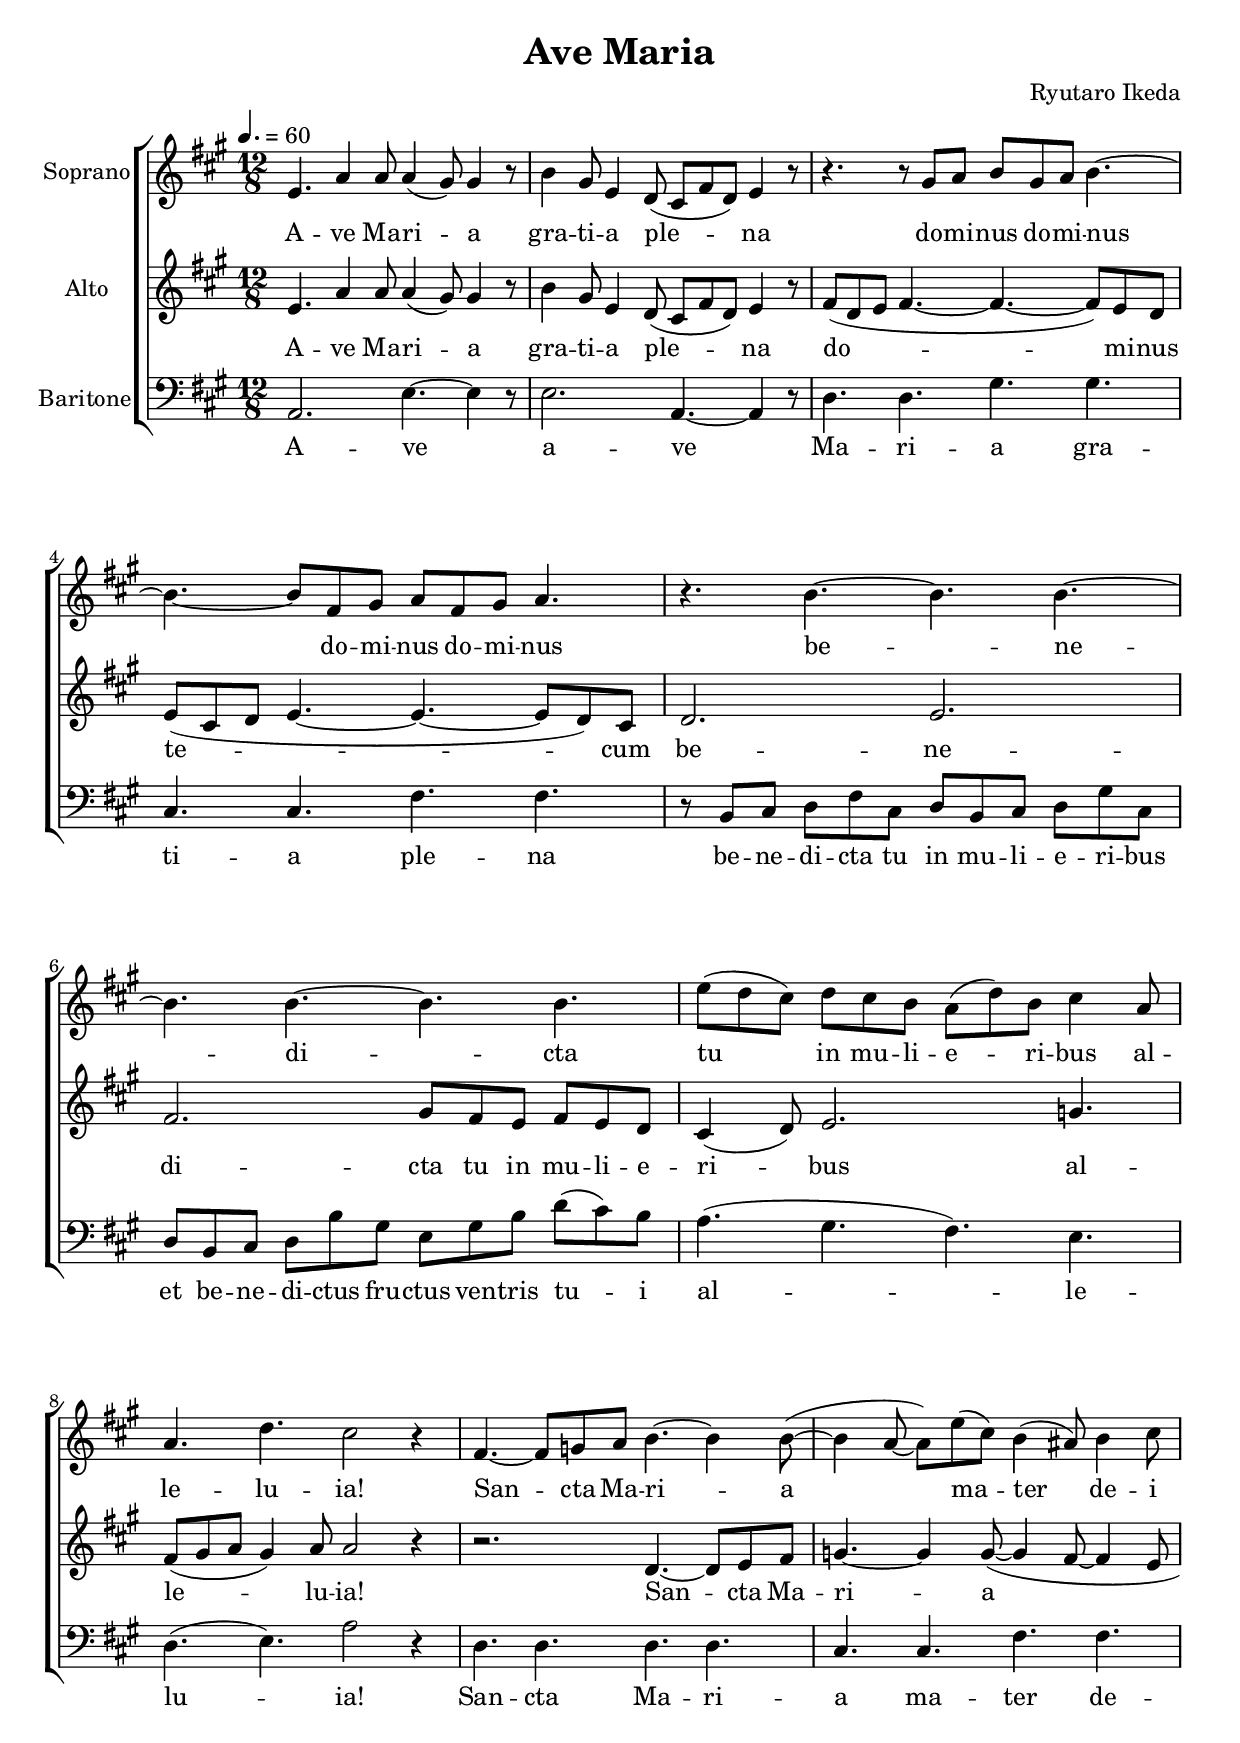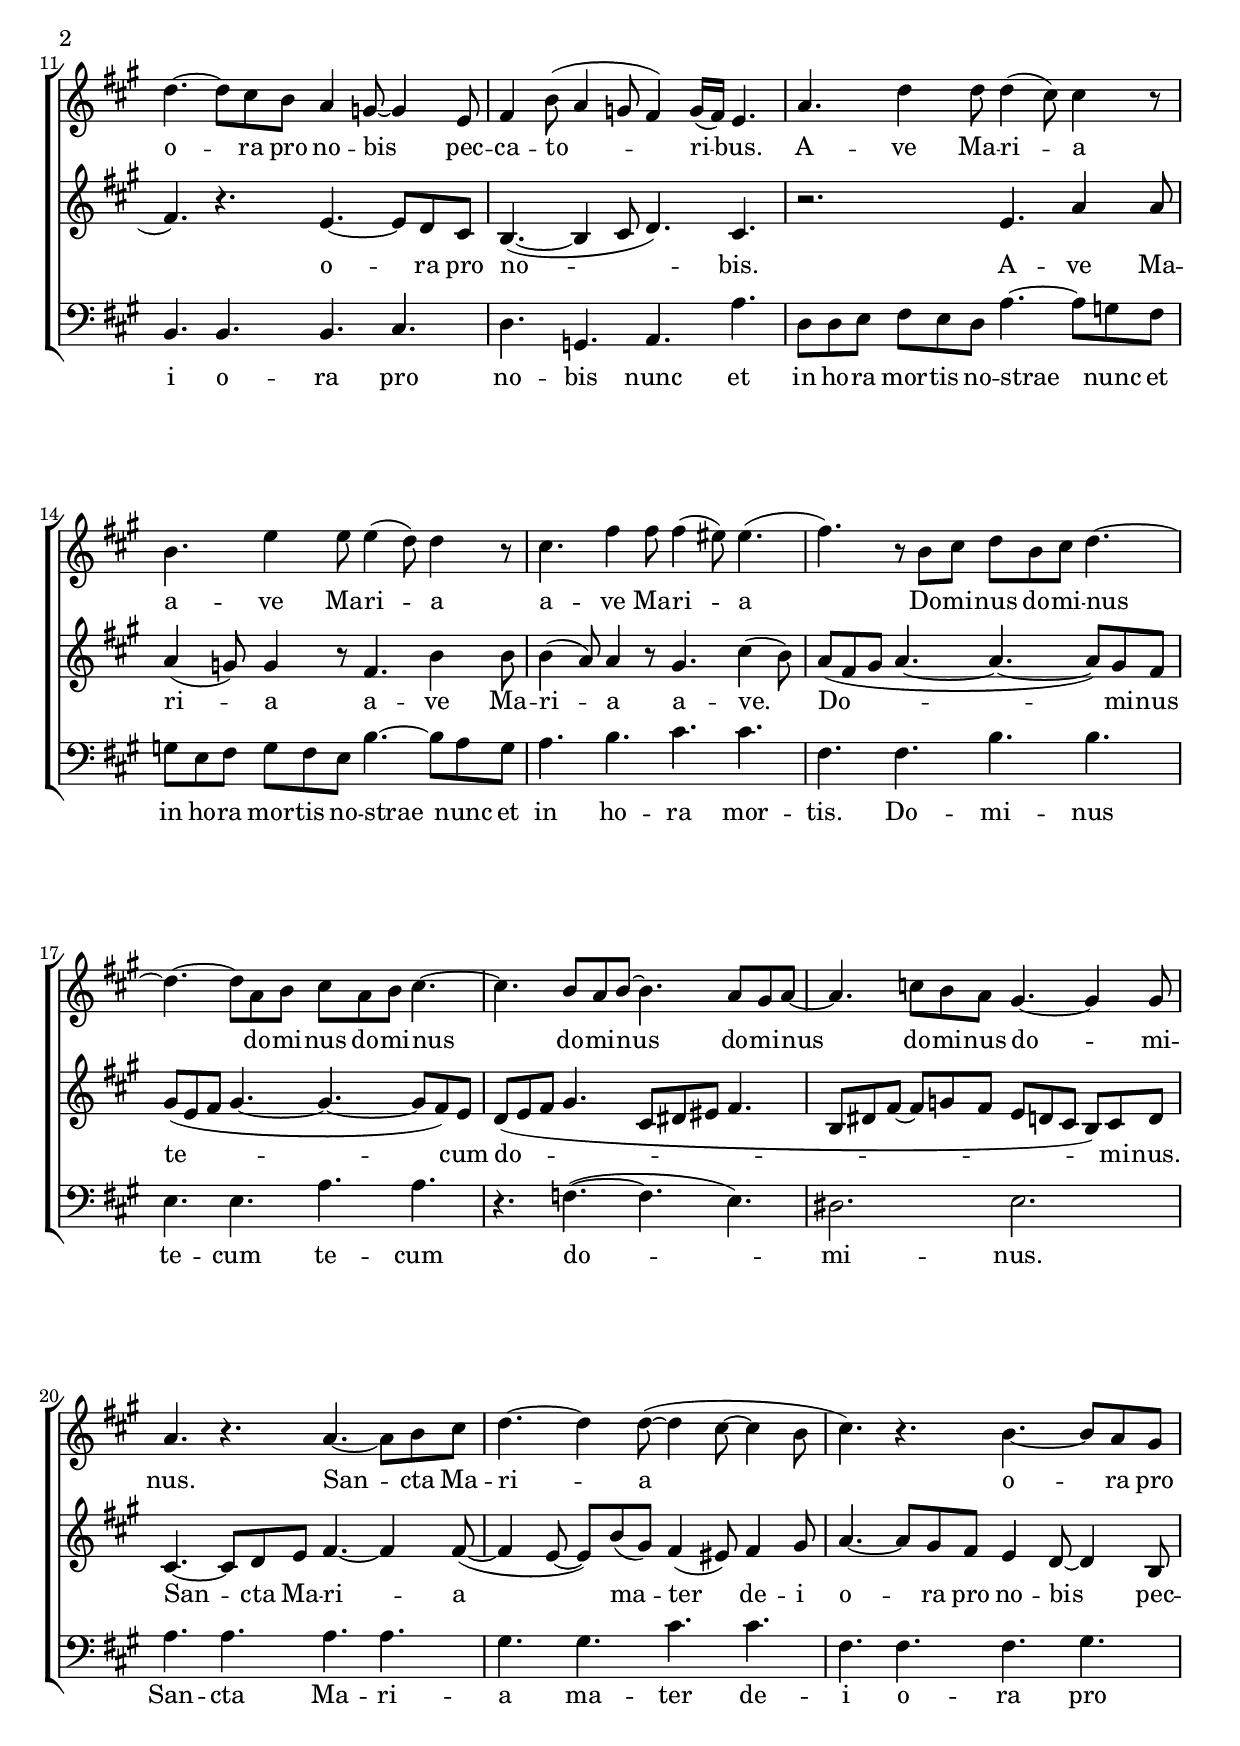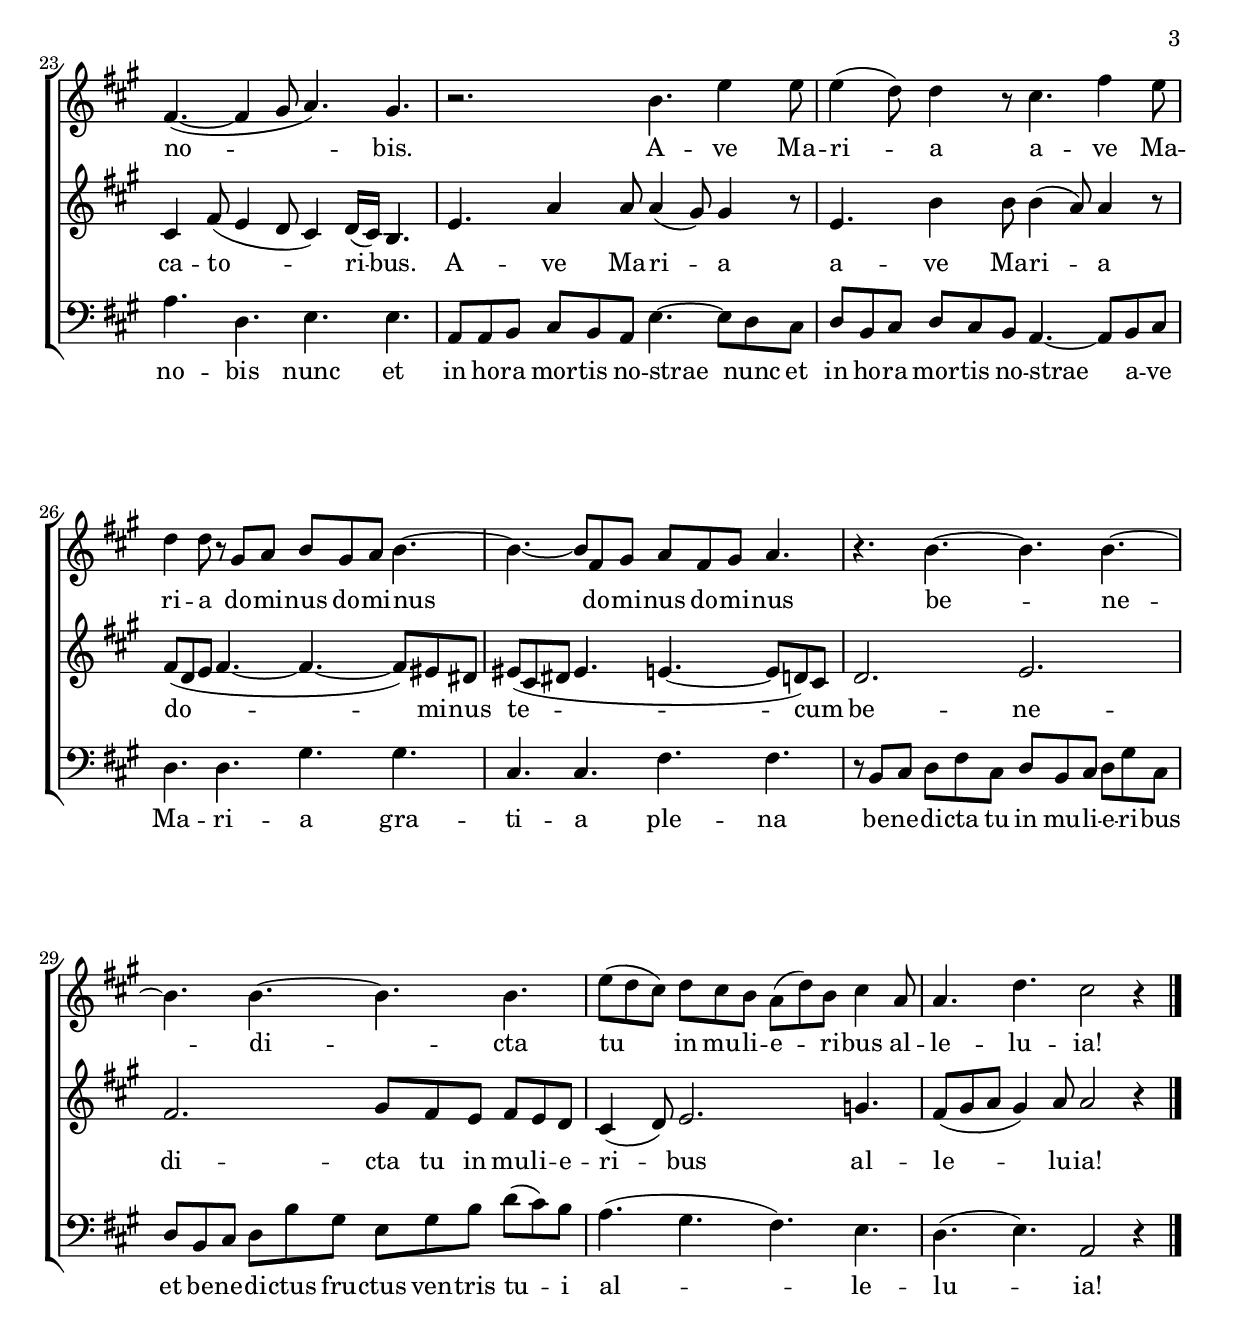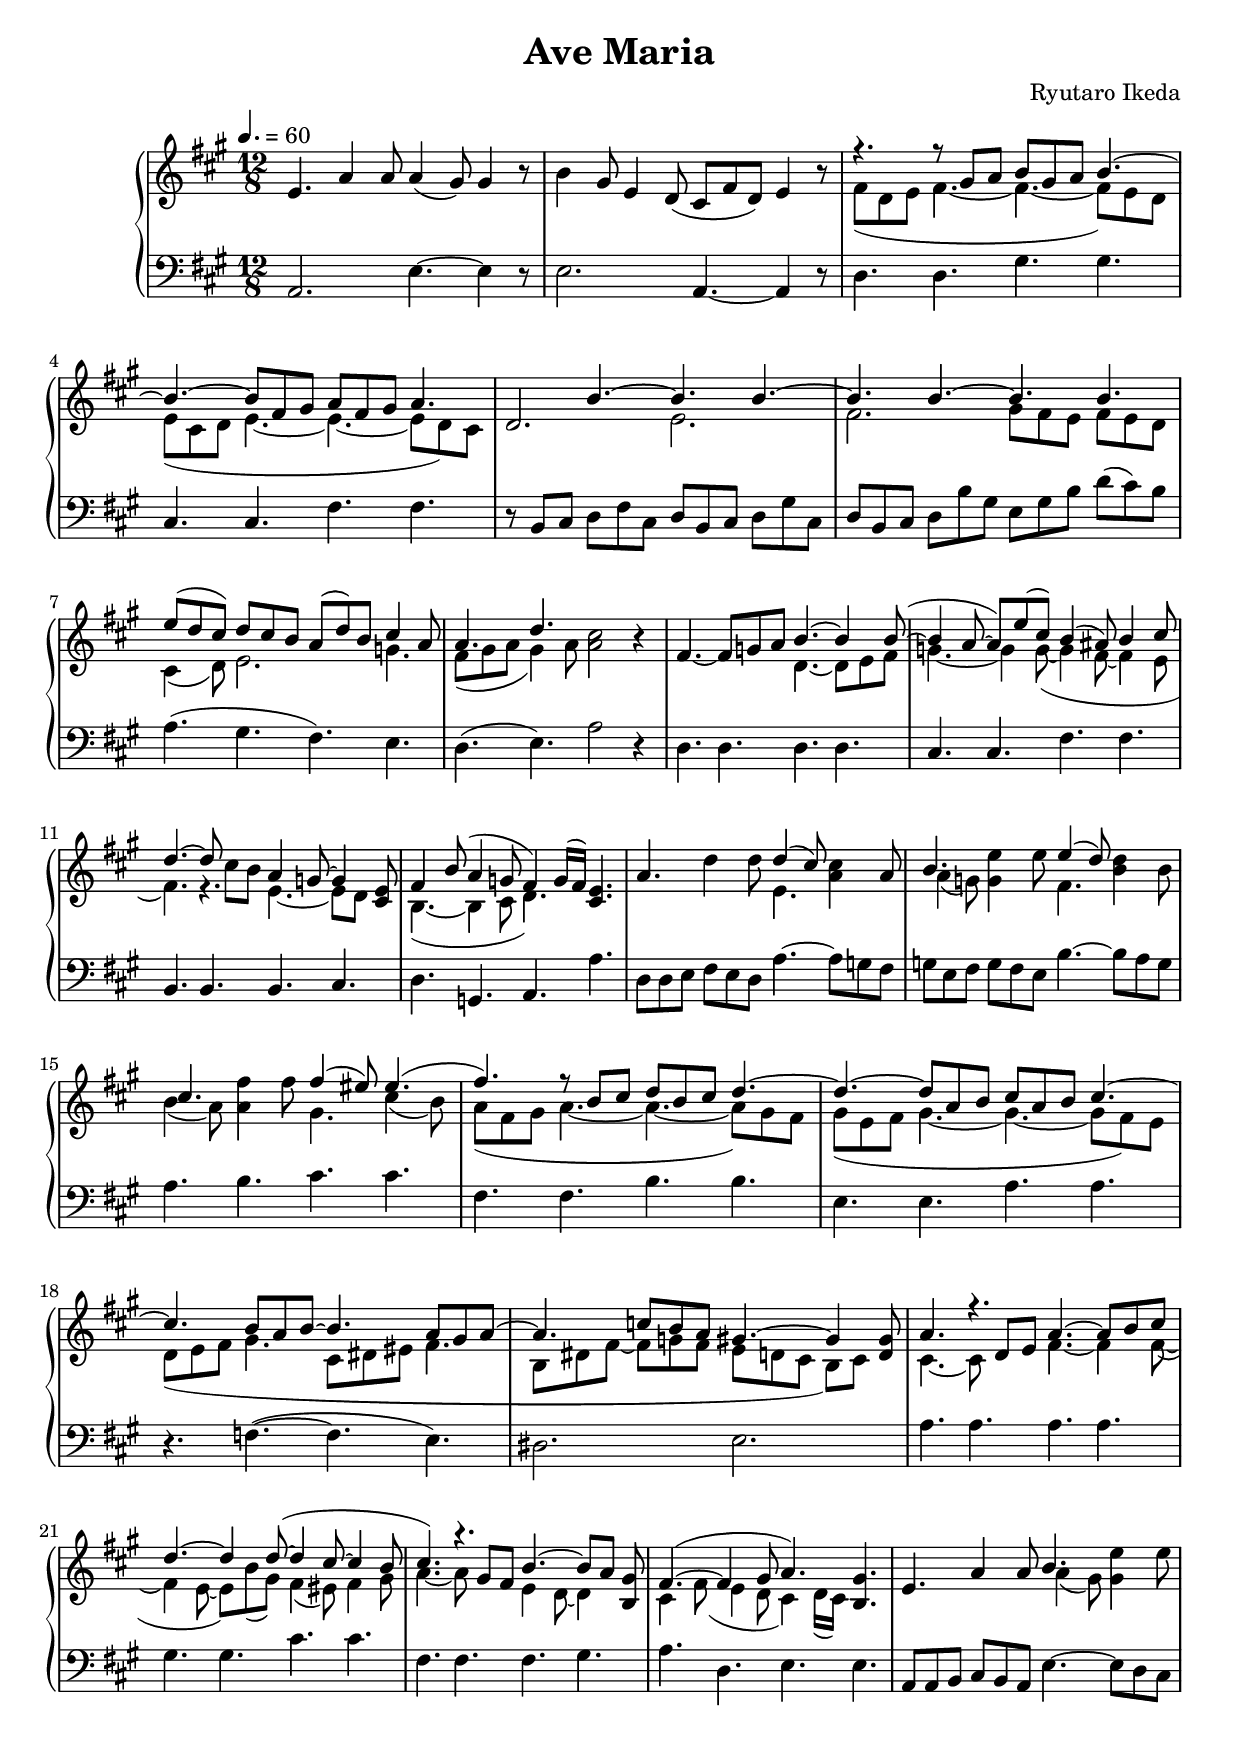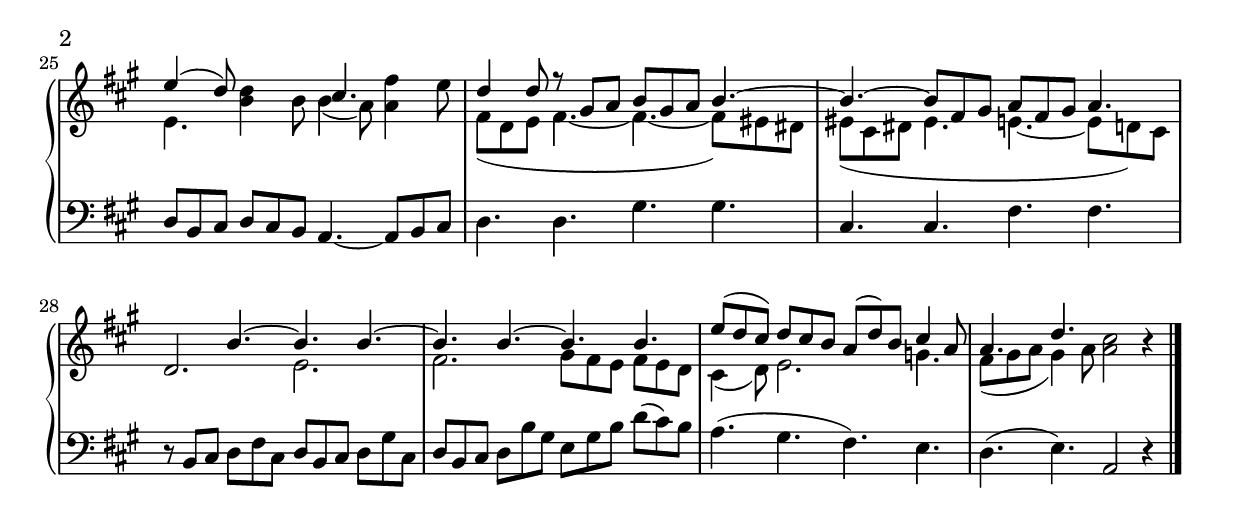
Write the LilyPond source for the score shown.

\version "2.18.2"

speed = 60

normal_tempo = {
	\time 12/8
	\tempo 4. = \speed
}

global = {
	\key a \major
	\normal_tempo
}

soprano_music = \relative c' {
	e4. a4 a8 a4( gis8) gis4 r8 |
	b4 gis8 e4 d8( cis8 fis8 d8) e4 r8 |

	r4. r8 gis8 a8 b8 gis8 a8 b4.~ |
	b4.~ b8 fis8 gis8 a8 fis8 gis8 a4. |

	r4. b4.~ b4. b4.~ |
	b4. b4.~ b4. b4. |
	e8( d8 cis8) d8 cis8 b8 a8( d8) b8 cis4 a8 |
	a4. d4. cis2 r4 |

	fis,4.~ fis8 g8 a8 b4.~ b4 b8~( |
	b4 a8~ a8) e'8( cis8) b4( ais8) b4 cis8 |
	d4.~ d8 cis8 b8 a4 g8~ g4 e8 |
	fis4 b8( a4 g8 fis4)  g16( fis16) e4. |

	a4. d4 d8 d4( cis8) cis4 r8 |
	b4. e4 e8 e4( d8) d4 r8 |
	cis4. fis4 fis8 fis4( eis8) eis4.( |

	fis4.) r8 b,8 cis8 d8 b8 cis8 d4.~ |
	d4.~ d8 a8 b8 cis8 a8 b8 cis4.~ |

	cis4. b8 a8 b8~ b4. a8 gis8 a8~ |
	a4. c8 b8 a8 gis4.~ gis4 gis8 |

	a4. r4. a4.~ a8 b8 cis8 |
	d4.~ d4 d8(~ d4 cis8~ cis4 b8 |
	cis4.) r4. b4.~ b8 a8 gis8 |
	fis4.~( fis4 gis8 a4.) gis4. |

	r2. b4. e4 e8 |
	e4( d8) d4 r8 cis4. fis4 e8 |

	d4 d8 r8 gis,8 a8 b8 gis8 a8 b4.~ |
	b4.~ b8 fis8 gis8 a8 fis8 gis8 a4. |

	r4. b4.~ b4. b4.~ |
	b4. b4.~ b4. b4. |
	e8( d8 cis8) d8 cis8 b8 a8( d8) b8 cis4 a8 |
	a4. d4. cis2 r4 \bar "|."

}

soprano_words = \lyricmode {
	A -- ve Ma -- ri -- a
	gra -- ti -- a ple -- na
	do -- mi -- nus do -- mi -- nus
	do -- mi -- nus do -- mi -- nus
	be -- ne -- di -- cta
	tu in mu -- li -- e -- ri -- bus
	al -- le -- lu -- ia!

	San -- cta Ma -- ri -- a ma -- ter de -- i
	o -- ra pro no -- bis pec -- ca -- to -- ri -- bus.

	A -- ve Ma -- ri -- a
	a -- ve Ma -- ri -- a
	a -- ve Ma -- ri -- a

	Do -- mi -- nus do -- mi -- nus
	do -- mi -- nus do -- mi -- nus
	do -- mi -- nus do -- mi -- nus
	do -- mi -- nus
	do -- mi -- nus.

	San -- cta Ma -- ri -- a
	o -- ra pro no -- bis.

	A -- ve Ma -- ri -- a
	a -- ve Ma -- ri -- a

	do -- mi -- nus do -- mi -- nus
	do -- mi -- nus do -- mi -- nus
	be -- ne -- di -- cta
	tu in mu -- li -- e -- ri -- bus
	al -- le -- lu -- ia!
}

alto_music = \relative c' {

	e4. a4 a8 a4( gis8) gis4 r8 |
	b4 gis8 e4 d8( cis8 fis8 d8) e4 r8 |

	fis8( d8 e8 fis4.~ fis4.~ fis8) e8 d8 |
	e8( cis8 d8 e4.~ e4.~ e8 d8) cis8 |

	d2. e2. |
	fis2. gis8 fis8 e8 fis8 e8 d8 |
	cis4( d8) e2. g4. |
	fis8( gis8 a8 gis4) a8 a2 r4 |

	r2. d,4.~ d8 e8 fis8 |
	g4.~ g4 g8~( g4 fis8~ fis4 e8 |
	fis4.) r4. e4.~ e8 d8 cis8 |
	b4.~( b4 cis8 d4.) cis4. |

	r2. e4. a4 a8 |
	a4( g8) g4 r8 fis4. b4 b8 |
	b4( a8) a4 r8 gis4. cis4( b8) |

	a8( fis8 gis8 a4.~ a4.~ a8) gis8 fis8 |
	gis8( e8 fis8 gis4.~ gis4.~ gis8 fis8) e8 |

	d8( e8 fis8 gis4. cis,8 dis8 eis8 fis4. |
	b,8 dis8 fis8~ fis8 g8 fis8 e8 d8 cis8 b8) cis8 d8 |

	cis4.~ cis8 d8 e8 fis4.~ fis4 fis8~( |
	fis4 e8~ e8) b'8( gis8) fis4( eis8) fis4 gis8 |
	a4.~ a8 gis8 fis8 e4 d8~ d4 b8 |
	cis4 fis8( e4 d8 cis4) d16( cis16) b4. |

	e4. a4 a8 a4( gis8) gis4 r8 |
	e4. b'4 b8 b4( a8) a4 r8 |

	fis8( d8 e8 fis4.~ fis4.~ fis8) eis8 dis8 |
	eis8( cis8 dis8 eis4. e4.~ e8 d8) cis8 |

	d2. e2. |
	fis2. gis8 fis8 e8 fis8 e8 d8 |
	cis4( d8) e2. g4. |
	fis8( gis8 a8 gis4) a8 a2 r4 \bar "|."

}

alto_words = \lyricmode {
	A -- ve Ma -- ri -- a
	gra -- ti -- a ple -- na
	do -- mi -- nus
	te -- cum
	be -- ne -- di -- cta
	tu in mu -- li -- e -- ri -- bus
	al -- le -- lu -- ia!

	San -- cta Ma -- ri -- a
	o -- ra pro no -- bis.

	A -- ve Ma -- ri -- a
	a -- ve Ma -- ri -- a
	a -- ve.

	Do -- mi -- nus
	te -- cum
	do -- mi -- nus.

	San -- cta Ma -- ri -- a ma -- ter de -- i
	o -- ra pro no -- bis pec -- ca -- to -- ri -- bus.

	A -- ve Ma -- ri -- a
	a -- ve Ma -- ri -- a

	do -- mi -- nus
	te -- cum
	be -- ne -- di -- cta
	tu in mu -- li -- e -- ri -- bus
	al -- le -- lu -- ia!

}

baritone_music = \relative c {

	a2. e'4.~ e4 r8 |
	e2. a,4.~ a4 r8 |

	d4. d4. gis4. gis4. |
	cis,4. cis4. fis4. fis4. |

	r8 b,8 cis8 d8 fis8 cis8 d8 b8 cis8 d8 gis8 cis,8 |
	d8 b8 cis8 d8 b'8 gis8 e8 gis8 b8 d8( cis8) b8 |
	a4.( gis4. fis4.) e4. |
	d4.( e4.) a2 r4 |

	d,4. d4. d4. d4. |
	cis4. cis4. fis4. fis4. |
	b,4. b4. b4. cis4. |
	d4. g,4. a4. a'4. |

	d,8 d8 e8 fis8 e8 d8 a'4.~ a8 g8 fis8 |
	g8 e8 fis8 g8 fis8 e8 b'4.~ b8 a8 g8 |
	a4. b4. cis4. cis4. |

	fis,4. fis4. b4. b4. |
	e,4. e4. a4. a4. |
	r4. f4.~( f4. e4.) |
	dis2. e2. |

	a4. a4. a4. a4. |
	gis4. gis4. cis4. cis4. |
	fis,4. fis4. fis4. gis4. |
	a4. d,4. e4. e4. |

	a,8 a8 b8 cis8 b8 a8 e'4.~ e8 d8 cis8 |
	d8 b8 cis8 d8 cis8 b8 a4.~ a8 b8 cis8 |
	d4. d4. gis4. gis4. |
	cis,4. cis4. fis4. fis4. |

	r8 b,8 cis8 d8 fis8 cis8 d8 b8 cis8 d8 gis8 cis,8 |
	d8 b8 cis8 d8 b'8 gis8 e8 gis8 b8 d8( cis8) b8 |
	a4.( gis4. fis4.) e4. |
	d4.( e4.) a,2 r4 \bar "|."

}

baritone_words = \lyricmode {
	A -- ve a -- ve
	Ma -- ri -- a gra -- ti -- a ple -- na
	be -- ne -- di -- cta tu in mu -- li -- e -- ri -- bus
	et be -- ne -- di -- ctus fru -- ctus ven -- tris tu -- i
	al -- le -- lu -- ia!

	San -- cta Ma -- ri -- a
	ma -- ter de -- i
	o -- ra pro no -- bis nunc et
	in ho -- ra mor -- tis no -- strae nunc et
	in ho -- ra mor -- tis no -- strae nunc et
	in ho -- ra mor -- tis.

	Do -- mi -- nus te -- cum te -- cum
	do -- mi -- nus.

	San -- cta Ma -- ri -- a ma -- ter de -- i
	o -- ra pro no -- bis nunc et

	in ho -- ra mor -- tis no -- strae nunc et
	in ho -- ra mor -- tis no -- strae a -- ve

	Ma -- ri -- a gra -- ti -- a ple -- na
	be -- ne -- di -- cta tu in mu -- li -- e -- ri -- bus
	et be -- ne -- di -- ctus fru -- ctus ven -- tris tu -- i
	al -- le -- lu -- ia!

}

%{
\header {
	title = "Ave Maria"
	composer = "Ryutaro Ikeda"
}
%}

\book {
	\header {
		title = "Ave Maria"
		composer = "Ryutaro Ikeda"
	}
	\score {
		<<
			\new ChoirStaff <<
				\new Staff \with {
					midiInstrument = #"choir aahs"
					instrumentName = #"Soprano"
				} <<
					\new Voice = "sopranos" {
						<< \global \soprano_music >>
					}
				>>
				\new Lyrics = "sopranos"

				\new Staff \with {
					midiInstrument = #"choir aahs"
					instrumentName = #"Alto"
				} <<
					\new Voice = "altos" {
						<< \global \alto_music >>
					}
				>>

				\new Lyrics = "altos"

				\new Staff \with {
					midiInstrument = #"choir aahs"
					instrumentName = #"Baritone"
				} <<
					\new Voice = "baritones" {
						<< \global \clef "bass" \baritone_music >>
					}
				>>
				\new Lyrics = "baritones"

				\context Lyrics = "sopranos" \lyricsto "sopranos" \soprano_words
				\context Lyrics = "altos" \lyricsto "altos" \alto_words
				\context Lyrics = "baritones" \lyricsto "baritones" \baritone_words
			>>

		>>
		\midi {}
		\layout {}
	}
}

\book {
	\bookOutputSuffix "piano"
	\header {
		title = "Ave Maria"
		composer = "Ryutaro Ikeda"
	}
	\score {
		<<
		\new PianoStaff <<
		\new Staff <<
		\set Staff.printPartCombineTexts = ##f
		\partcombine
		<< \global \soprano_music >>
		<< \global \alto_music >>
		>>
		\new Staff <<
		\clef bass
		\set Staff.printPartCombineTexts = ##f
		<< \global \baritone_music >>
		>>
		>>
		>>
	}
}
